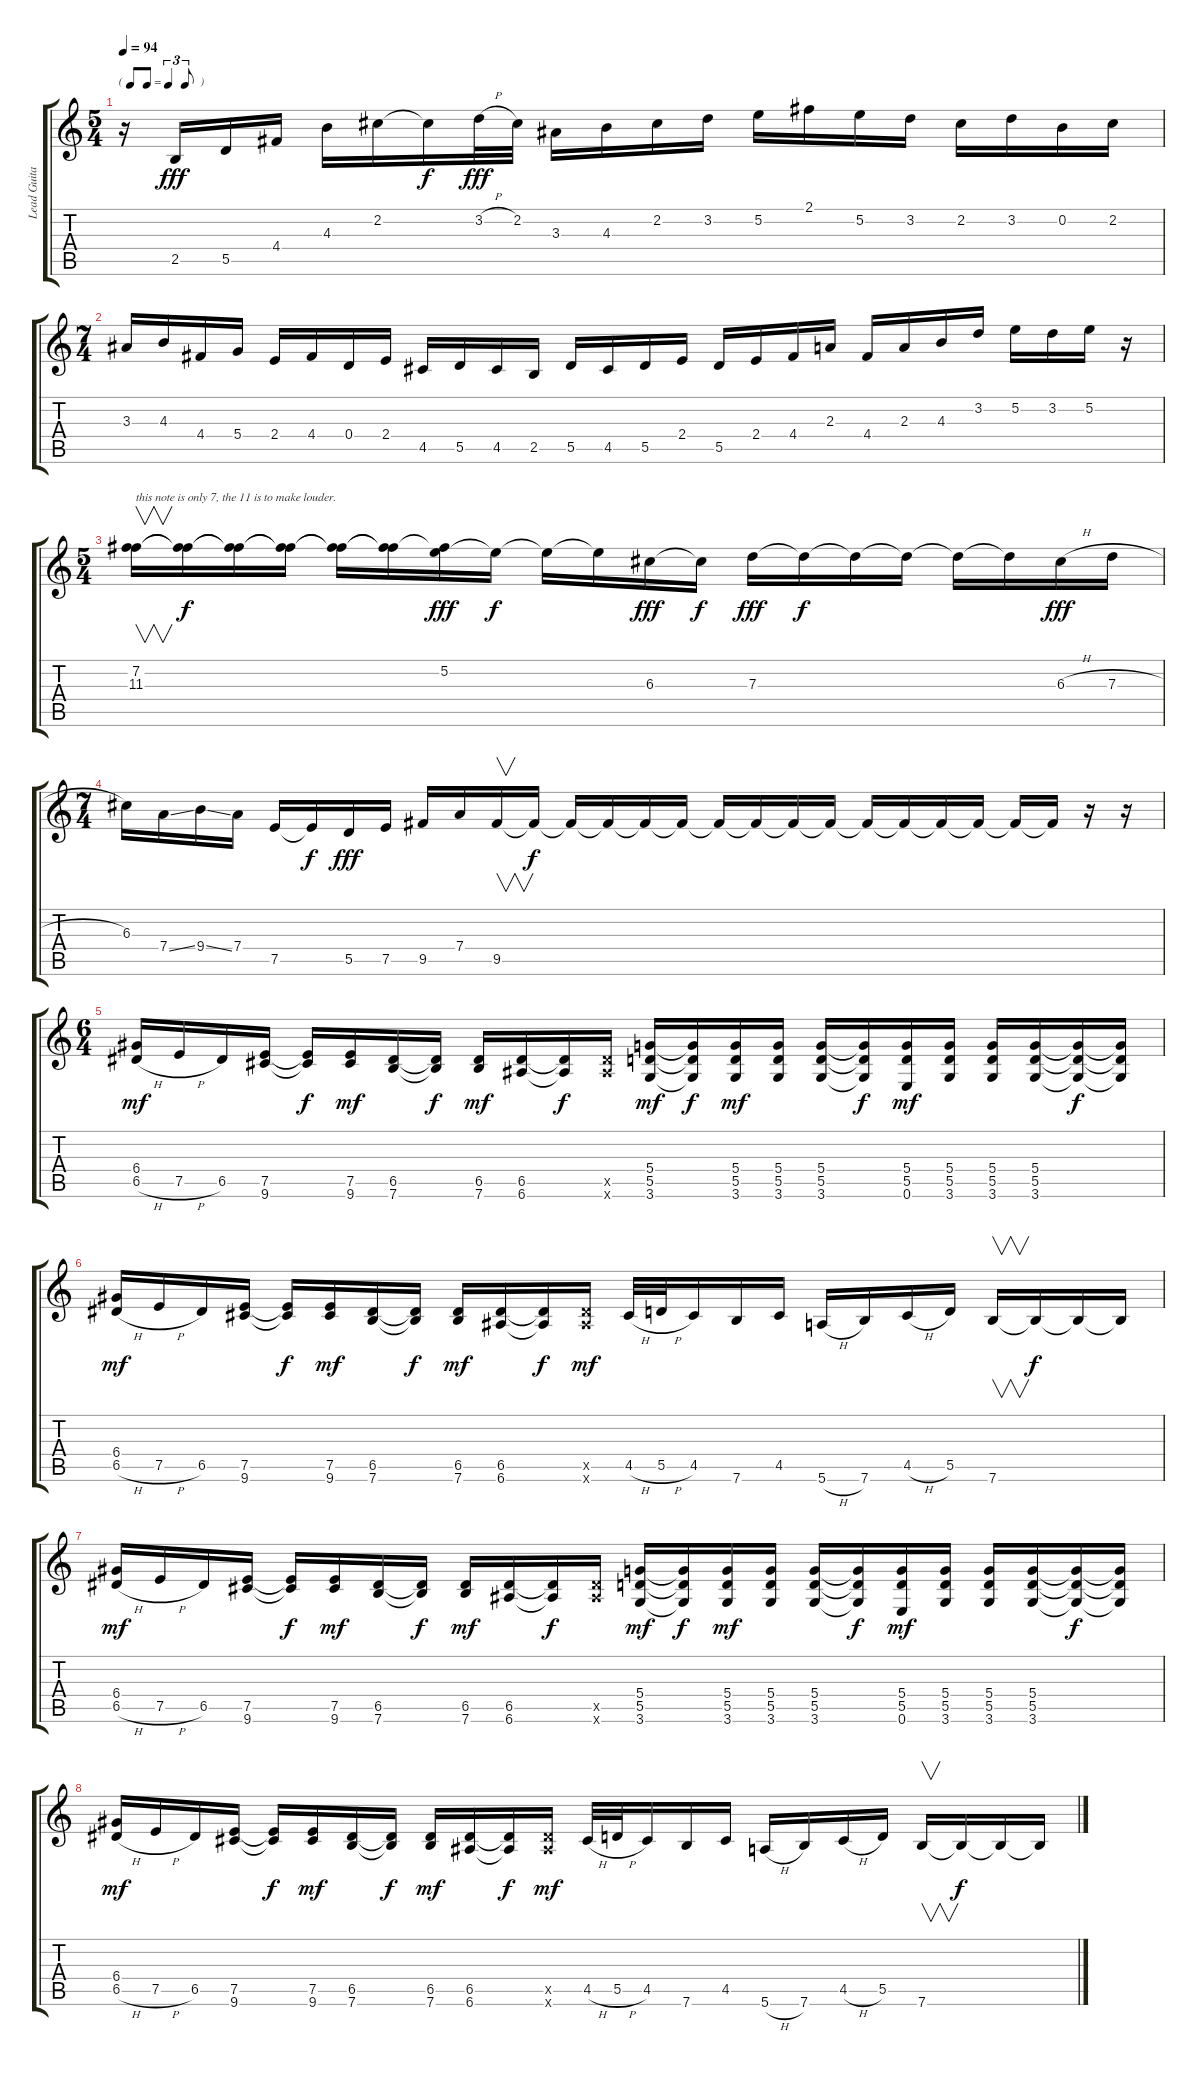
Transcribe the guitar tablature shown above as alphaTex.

\track ("Lead Guitar" "Lead Guita") {instrument overdrivenguitar}
\staff {score tabs}
\tuning (E4 B3 G3 D3 A2 E2) {hide}
\ts (5 4)
\tf triplet8th
\tempo 94
\clef g2
\ks c
r.16{dy f balance 14} 2.5.16{dy fff} 5.5.16 4.4.16 4.3.16 2.2.16 2.2{t}.16{dy f} 3.2{h}.32{dy fff} 2.2.32 3.3.16 4.3.16 2.2.16 3.2.16 5.2.16 2.1.16 5.2.16 3.2.16 2.2.16 3.2.16 0.2.16 2.2.16 |
\ts (7 4)
3.3.16 4.3.16 4.4.16 5.4.16 2.4.16 4.4.16 0.4.16 2.4.16 4.5.16 5.5.16 4.5.16 2.5.16 5.5.16 4.5.16 5.5.16 2.4.16 5.5.16 2.4.16 4.4.16 2.3.16 4.4.16 2.3.16 4.3.16 3.2.16 5.2.16 3.2.16 5.2.16 r.16 |
\ts (5 4)
(7.2 11.3).16{v txt "this note is only 7, the 11 is to make louder."} (7.2{t} 11.3{t}).16{dy f} (7.2{t} 11.3{t}).16 (7.2{t} 11.3{t}).16 (7.2{t} 11.3{t}).16 (7.2{t} 11.3{t}).16 (5.2 11.3{t}).16{dy fff} 5.2{t}.16{dy f} 5.2{t}.16 5.2{t}.16 6.3.16{dy fff} 6.3{t}.16{dy f} 7.3.16{dy fff} 7.3{t}.16{dy f} 7.3{t}.16 7.3{t}.16 7.3{t}.16 7.3{t}.16 6.3{h}.16{dy fff} 7.3{h}.16 |
\ts (7 4)
6.3.16 7.4{ss}.16 9.4{ss}.16 7.4.16 7.5.16 7.5{t}.16{dy f} 5.5.16{dy fff} 7.5.16 9.5.16 7.4.16 9.5.16{v} 9.5{t}.16{dy f} 9.5{t}.16 9.5{t}.16 9.5{t}.16 9.5{t}.16 9.5{t}.16 9.5{t}.16 9.5{t}.16 9.5{t}.16 9.5{t}.16 9.5{t}.16 9.5{t}.16 9.5{t}.16 9.5{t}.16 9.5{t}.16 r.16 r.16 |
\ts (6 4)
(6.4 6.5{h}).16{dy mf balance 8} 7.5{h}.16 6.5.16 (7.5 9.6).16 (7.5{t} 9.6{t}).16{dy f} (7.5 9.6).16{dy mf} (6.5 7.6).16 (6.5{t} 7.6{t}).16{dy f} (6.5 7.6).16{dy mf} (6.5 6.6).16 (6.5{t} 6.6{t}).16{dy f} (6.5{x} 6.6{x}).16 (5.4 5.5 3.6).16{dy mf} (5.4{t} 5.5{t} 3.6{t}).16{dy f} (5.4 5.5 3.6).16{dy mf} (5.4 5.5 3.6).16 (5.4 5.5 3.6).16 (5.4{t} 5.5{t} 3.6{t}).16{dy f} (5.4 5.5 0.6).16{dy mf} (5.4 5.5 3.6).16 (5.4 5.5 3.6).16 (5.4 5.5 3.6).16 (5.4{t} 5.5{t} 3.6{t}).16{dy f} (5.4{t} 5.5{t} 3.6{t}).16 |
(6.4 6.5{h}).16{dy mf} 7.5{h}.16 6.5.16 (7.5 9.6).16 (7.5{t} 9.6{t}).16{dy f} (7.5 9.6).16{dy mf} (6.5 7.6).16 (6.5{t} 7.6{t}).16{dy f} (6.5 7.6).16{dy mf} (6.5 6.6).16 (6.5{t} 6.6{t}).16{dy f} (6.5{x} 6.6{x}).16{dy mf} 4.5{h}.32 5.5{h}.32 4.5.16 7.6.16 4.5.16 5.6{h}.16 7.6.16 4.5{h}.16 5.5.16 7.6.16{v} 7.6{t}.16{dy f} 7.6{t}.16 7.6{t}.16 |
(6.4 6.5{h}).16{dy mf} 7.5{h}.16 6.5.16 (7.5 9.6).16 (7.5{t} 9.6{t}).16{dy f} (7.5 9.6).16{dy mf} (6.5 7.6).16 (6.5{t} 7.6{t}).16{dy f} (6.5 7.6).16{dy mf} (6.5 6.6).16 (6.5{t} 6.6{t}).16{dy f} (6.5{x} 6.6{x}).16 (5.4 5.5 3.6).16{dy mf} (5.4{t} 5.5{t} 3.6{t}).16{dy f} (5.4 5.5 3.6).16{dy mf} (5.4 5.5 3.6).16 (5.4 5.5 3.6).16 (5.4{t} 5.5{t} 3.6{t}).16{dy f} (5.4 5.5 0.6).16{dy mf} (5.4 5.5 3.6).16 (5.4 5.5 3.6).16 (5.4 5.5 3.6).16 (5.4{t} 5.5{t} 3.6{t}).16{dy f} (5.4{t} 5.5{t} 3.6{t}).16 |
(6.4 6.5{h}).16{dy mf} 7.5{h}.16 6.5.16 (7.5 9.6).16 (7.5{t} 9.6{t}).16{dy f} (7.5 9.6).16{dy mf} (6.5 7.6).16 (6.5{t} 7.6{t}).16{dy f} (6.5 7.6).16{dy mf} (6.5 6.6).16 (6.5{t} 6.6{t}).16{dy f} (6.5{x} 6.6{x}).16{dy mf} 4.5{h}.32 5.5{h}.32 4.5.16 7.6.16 4.5.16 5.6{h}.16 7.6.16 4.5{h}.16 5.5.16 7.6.16{v} 7.6{t}.16{dy f} 7.6{t}.16 7.6{t}.16
